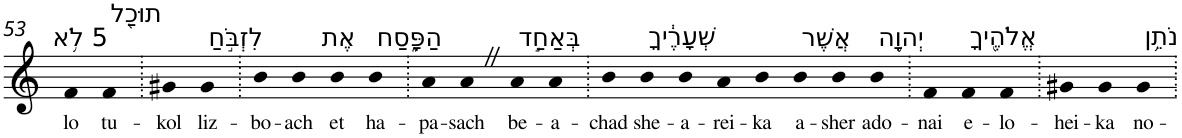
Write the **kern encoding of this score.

**kern	**text
*part1	*part1
*staff1	*staff1
*I"Piano	*
*I'Pno	*
!!LO:PB:g=z
*clefG2	*
*k[]	*
=53	=53
!LO:TX:a:t=5 לֹ֥א	!
!	!LO:LY:b
4f	lo
!LO:TX:a:t=תוּכַ֖ל	!
!	!LO:LY:b
4f	tu-
=54.	=54.
!	!LO:LY:b
4g#X	-kol
!LO:TX:a:t=לִזְבֹּ֣חַ	!
!	!LO:LY:b
4g#	liz-
=55.	=55.
!	!LO:LY:b
4b	-bo-
!	!LO:LY:b
4b	-ach
!LO:TX:a:t=אֶת	!
!	!LO:LY:b
4b	et
!LO:TX:a:t=הַפָּ֑סַח	!
!	!LO:LY:b
4b	ha-
=56.	=56.
!	!LO:LY:b
4a	-pa-
!	!LO:LY:b
4aZ	-sach
!LO:TX:a:t=בְּאַחַ֣ד	!
!	!LO:LY:b
4a	be-
!	!LO:LY:b
4a	-a-
=57.	=57.
!	!LO:LY:b
4b	-chad
!LO:TX:a:t=שְׁעָרֶ֔יךָ	!
!	!LO:LY:b
4b	she-
!	!LO:LY:b
4b	-a-
!	!LO:LY:b
4a	-rei-
!	!LO:LY:b
4b	-ka
!LO:TX:a:t=אֲשֶׁר	!
!	!LO:LY:b
4b	a-
!	!LO:LY:b
4b	-sher
!LO:TX:a:t=יְהוָ֥ה	!
!	!LO:LY:b
4b	ado-
=58.	=58.
!	!LO:LY:b
4f	-nai
!LO:TX:a:t=אֱלֹהֶ֖יךָ	!
!	!LO:LY:b
4f	e-
!	!LO:LY:b
4f	-lo-
=59.	=59.
!	!LO:LY:b
4g#X	-hei-
!	!LO:LY:b
4g#	-ka
!LO:TX:a:t=נֹתֵ֥ן	!
!	!LO:LY:b
4g#	no-
=.	=.
*-	*-
